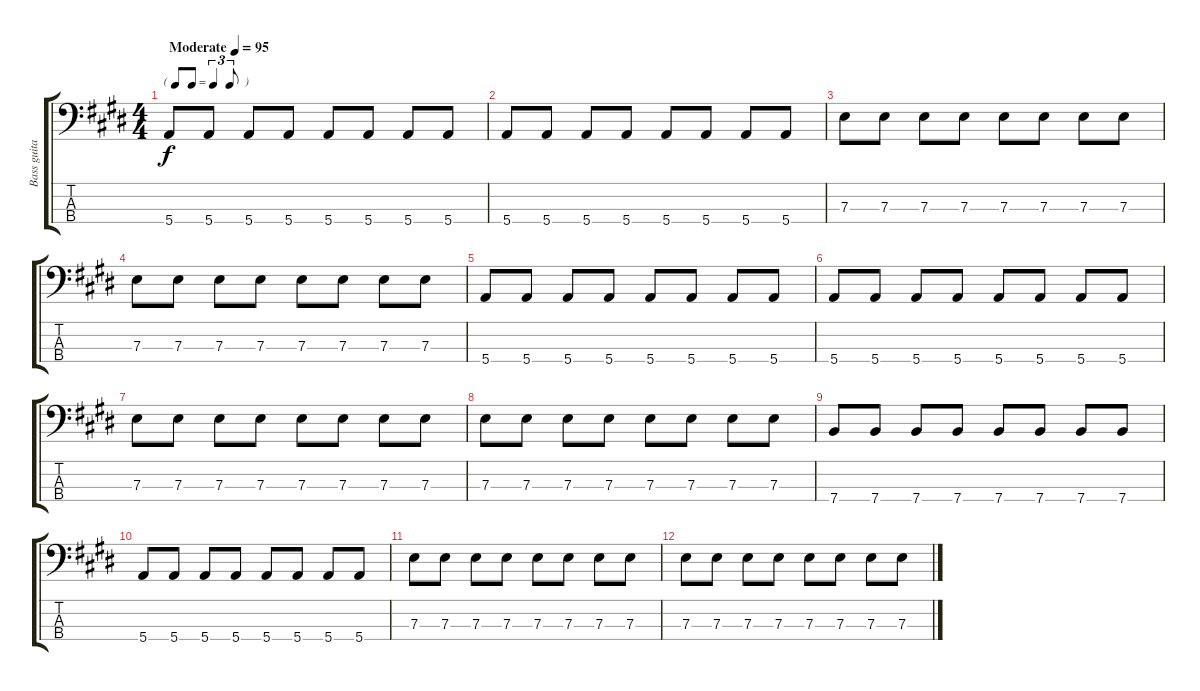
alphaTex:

\track ("Bass guitar" "Bass guita") {instrument electricbassfinger}
\staff {score tabs}
\tuning (G2 D2 A1 E1) {hide}
\ts (4 4)
\tf triplet8th
\tempo (95 "Moderate")
\clef f4
\ks e
5.4.8{dy f instrument electricbassfinger} 5.4.8 5.4.8 5.4.8 5.4.8 5.4.8 5.4.8 5.4.8 |
5.4.8 5.4.8 5.4.8 5.4.8 5.4.8 5.4.8 5.4.8 5.4.8 |
7.3.8 7.3.8 7.3.8 7.3.8 7.3.8 7.3.8 7.3.8 7.3.8 |
7.3.8 7.3.8 7.3.8 7.3.8 7.3.8 7.3.8 7.3.8 7.3.8 |
5.4.8 5.4.8 5.4.8 5.4.8 5.4.8 5.4.8 5.4.8 5.4.8 |
5.4.8 5.4.8 5.4.8 5.4.8 5.4.8 5.4.8 5.4.8 5.4.8 |
7.3.8 7.3.8 7.3.8 7.3.8 7.3.8 7.3.8 7.3.8 7.3.8 |
7.3.8 7.3.8 7.3.8 7.3.8 7.3.8 7.3.8 7.3.8 7.3.8 |
7.4.8 7.4.8 7.4.8 7.4.8 7.4.8 7.4.8 7.4.8 7.4.8 |
5.4.8 5.4.8 5.4.8 5.4.8 5.4.8 5.4.8 5.4.8 5.4.8 |
7.3.8 7.3.8 7.3.8 7.3.8 7.3.8 7.3.8 7.3.8 7.3.8 |
7.3.8 7.3.8 7.3.8 7.3.8 7.3.8 7.3.8 7.3.8 7.3.8
